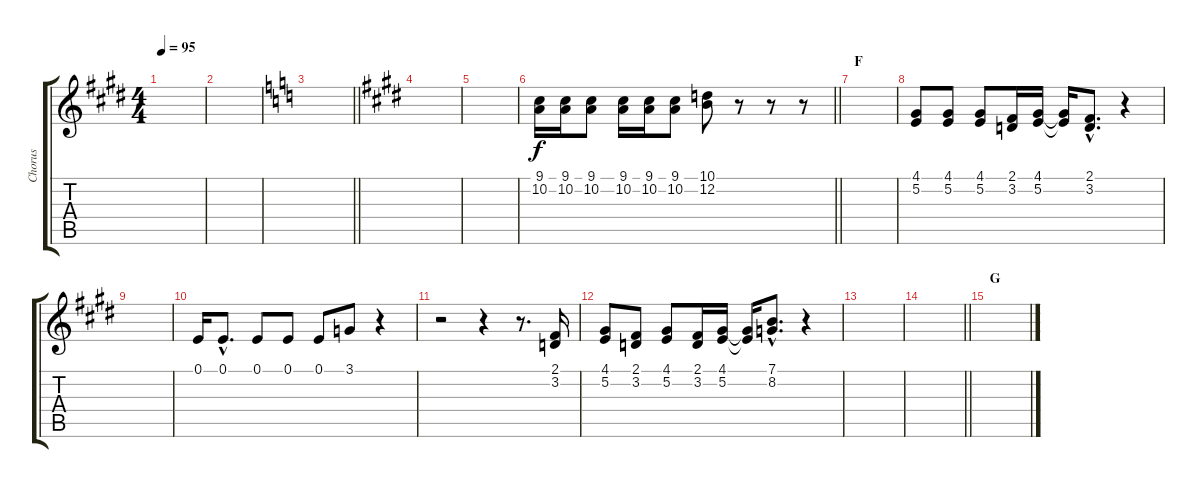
\track ("Chorus" "Chorus") {instrument sopranosax}
\staff {score tabs}
\tuning (E4 B3 G3 D3 A2 E2) {hide}
\ts (4 4)
\tempo 95
\clef g2
\ks e
|
|
\barLineRight lightlight
\ks c
|
\ks e
|
|
\barLineRight lightlight
(9.1 10.2).16 (9.1 10.2).16 (9.1 10.2).8 (9.1 10.2).16 (9.1 10.2).16 (9.1 10.2).8 (10.1 12.2).8 r.8 r.8 r.8 |
\section ("" "F")
|
(4.1 5.2).8 (4.1 5.2).8 (4.1 5.2).8 (2.1 3.2).16 (4.1 5.2).16 (4.1{t} 5.2{t}).16 (2.1{hac} 3.2{hac}).8{d} r.4 |
|
0.1.16 0.1{hac}.8{d} 0.1.8 0.1.8 0.1.8 3.1.8 r.4 |
r.2 r.4 r.8{d} (2.1 3.2).16 |
(4.1 5.2).8 (2.1 3.2).8 (4.1 5.2).8 (2.1 3.2).16 (4.1 5.2).16 (4.1{t} 5.2{t}).16 (7.1{hac} 8.2{hac}).8{d} r.4 |
|
\barLineRight lightlight
|
\section ("" "G")
